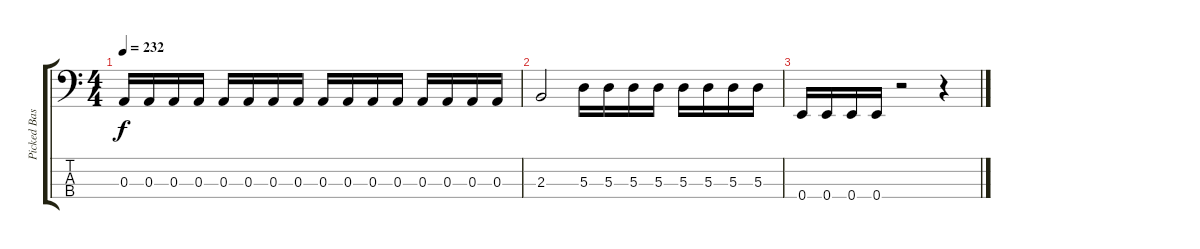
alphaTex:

\track ("Picked Bass w/ Trash Distortion" "Picked Bas") {instrument electricbasspick}
\staff {score tabs}
\tuning (G2 D2 A1 E1) {hide}
\ts (4 4)
\tempo 232
\clef f4
\ks c
0.3.16{dy f} 0.3.16 0.3.16 0.3.16 0.3.16 0.3.16 0.3.16 0.3.16 0.3.16 0.3.16 0.3.16 0.3.16 0.3.16 0.3.16 0.3.16 0.3.16 |
2.3.2 5.3.16 5.3.16 5.3.16 5.3.16 5.3.16 5.3.16 5.3.16 5.3.16 |
0.4.16 0.4.16 0.4.16 0.4.16 r.2 r.4
